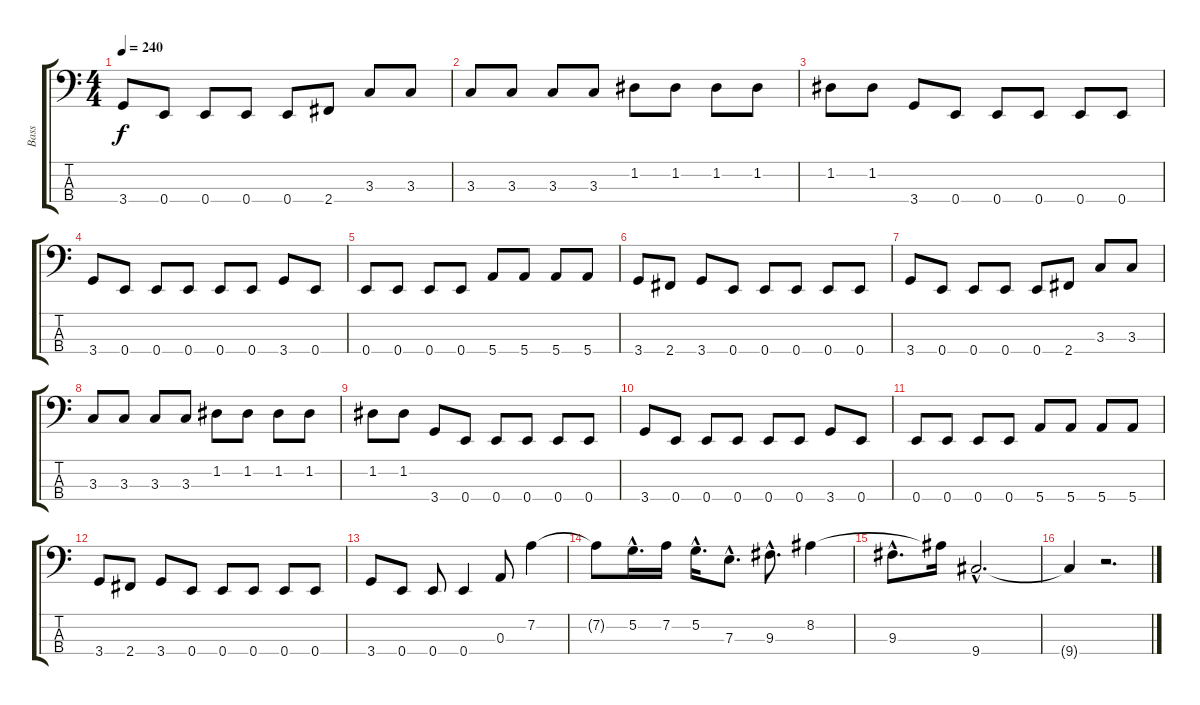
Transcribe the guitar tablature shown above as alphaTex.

\track ("Bass" "Bass") {instrument electricbassfinger}
\staff {score tabs}
\tuning (G2 D2 A1 E1) {hide}
\ts (4 4)
\tempo 240
\clef f4
\ks c
3.4.8{dy f} 0.4.8 0.4.8 0.4.8 0.4.8 2.4.8 3.3.8 3.3.8 |
3.3.8 3.3.8 3.3.8 3.3.8 1.2.8 1.2.8 1.2.8 1.2.8 |
1.2.8 1.2.8 3.4.8 0.4.8 0.4.8 0.4.8 0.4.8 0.4.8 |
3.4.8 0.4.8 0.4.8 0.4.8 0.4.8 0.4.8 3.4.8 0.4.8 |
0.4.8 0.4.8 0.4.8 0.4.8 5.4.8 5.4.8 5.4.8 5.4.8 |
3.4.8 2.4.8 3.4.8 0.4.8 0.4.8 0.4.8 0.4.8 0.4.8 |
3.4.8 0.4.8 0.4.8 0.4.8 0.4.8 2.4.8 3.3.8 3.3.8 |
3.3.8 3.3.8 3.3.8 3.3.8 1.2.8 1.2.8 1.2.8 1.2.8 |
1.2.8 1.2.8 3.4.8 0.4.8 0.4.8 0.4.8 0.4.8 0.4.8 |
3.4.8 0.4.8 0.4.8 0.4.8 0.4.8 0.4.8 3.4.8 0.4.8 |
0.4.8 0.4.8 0.4.8 0.4.8 5.4.8 5.4.8 5.4.8 5.4.8 |
3.4.8 2.4.8 3.4.8 0.4.8 0.4.8 0.4.8 0.4.8 0.4.8 |
3.4.8 0.4.8 0.4.8 0.4.4 0.3.8 7.2.4 |
7.2{t}.8 5.2{hac}.16{d} 7.2.16 5.2{hac}.16{d} 7.3{hac}.8{d} 9.3{hac}.8{d} 8.2.4 |
9.3{hac}.8{d} 8.2{t}.16 9.4{hac}.2{d} |
9.4{t}.4 r.2{d}
